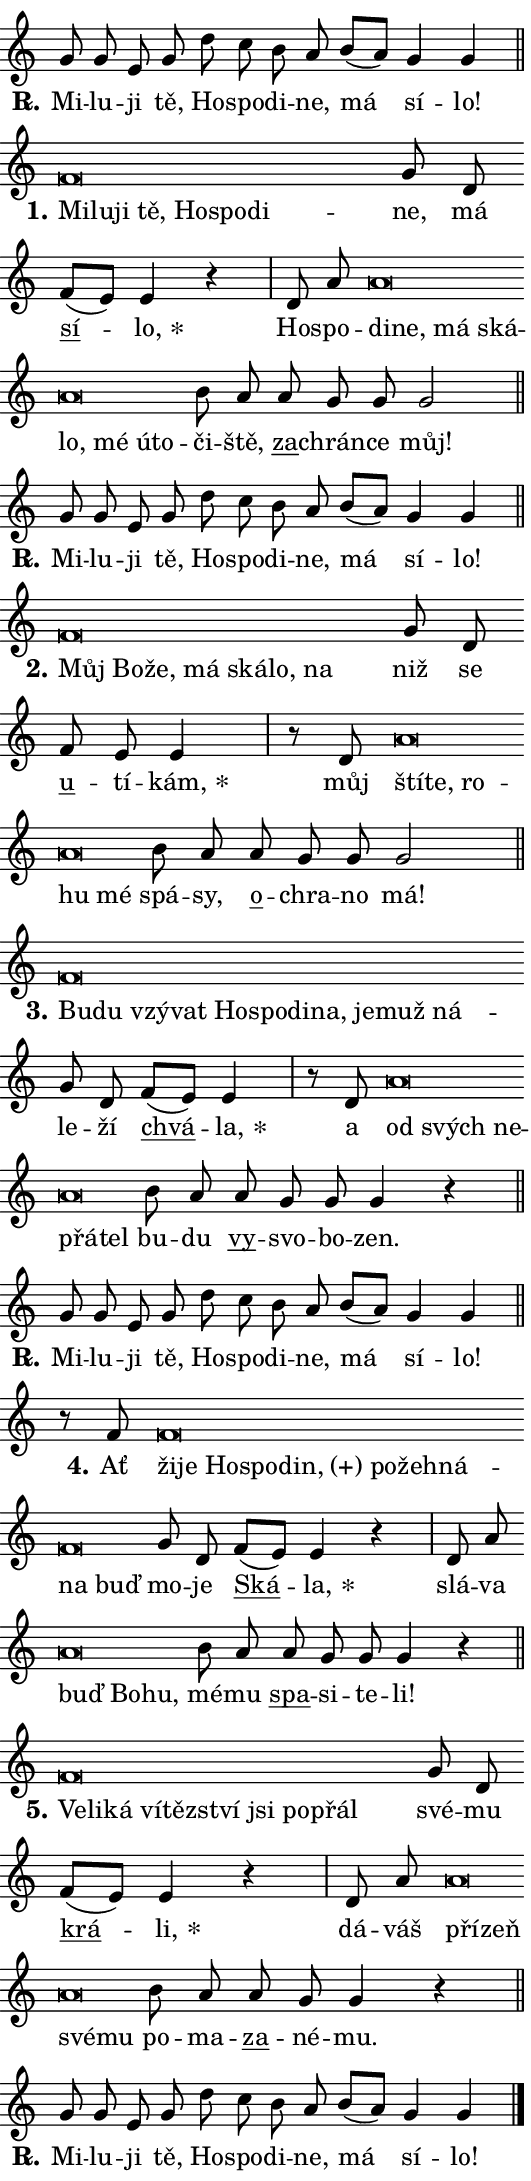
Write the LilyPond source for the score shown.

\version "2.24.0"
\header { tagline = "" }
\paper {
  indent = 0\cm
  top-margin = 0\cm
  right-margin = 0.13\cm % to fit lyric hyphens
  bottom-margin = 0\cm
  left-margin = 0\cm
  paper-width = 9\cm
  page-breaking = #ly:one-page-breaking
  system-system-spacing.basic-distance = #11
  score-system-spacing.basic-distance = #11
  ragged-last = ##f
}


%% Author: Thomas Morley
%% https://lists.gnu.org/archive/html/lilypond-user/2020-05/msg00002.html
#(define (line-position grob)
"Returns position of @var[grob} in current system:
   @code{'start}, if at first time-step
   @code{'end}, if at last time-step
   @code{'middle} otherwise
"
  (let* ((col (ly:item-get-column grob))
         (ln (ly:grob-object col 'left-neighbor))
         (rn (ly:grob-object col 'right-neighbor))
         (col-to-check-left (if (ly:grob? ln) ln col))
         (col-to-check-right (if (ly:grob? rn) rn col))
         (break-dir-left
           (and
             (ly:grob-property col-to-check-left 'non-musical #f)
             (ly:item-break-dir col-to-check-left)))
         (break-dir-right
           (and
             (ly:grob-property col-to-check-right 'non-musical #f)
             (ly:item-break-dir col-to-check-right))))
        (cond ((eqv? 1 break-dir-left) 'start)
              ((eqv? -1 break-dir-right) 'end)
              (else 'middle))))

#(define (tranparent-at-line-position vctor)
  (lambda (grob)
  "Relying on @code{line-position} select the relevant enry from @var{vctor}.
Used to determine transparency,"
    (case (line-position grob)
      ((end) (not (vector-ref vctor 0)))
      ((middle) (not (vector-ref vctor 1)))
      ((start) (not (vector-ref vctor 2))))))

noteHeadBreakVisibility =
#(define-music-function (break-visibility)(vector?)
"Makes @code{NoteHead}s transparent relying on @var{break-visibility}"
#{
  \override NoteHead.transparent =
    #(tranparent-at-line-position break-visibility)
#})

#(define delete-ledgers-for-transparent-note-heads
  (lambda (grob)
    "Reads whether a @code{NoteHead} is transparent.
If so this @code{NoteHead} is removed from @code{'note-heads} from
@var{grob}, which is supposed to be @code{LedgerLineSpanner}.
As a result ledgers are not printed for this @code{NoteHead}"
    (let* ((nhds-array (ly:grob-object grob 'note-heads))
           (nhds-list
             (if (ly:grob-array? nhds-array)
                 (ly:grob-array->list nhds-array)
                 '()))
           ;; Relies on the transparent-property being done before
           ;; Staff.LedgerLineSpanner.after-line-breaking is executed.
           ;; This is fragile ...
           (to-keep
             (remove
               (lambda (nhd)
                 (ly:grob-property nhd 'transparent #f))
               nhds-list)))
      ;; TODO find a better method to iterate over grob-arrays, similiar
      ;; to filter/remove etc for lists
      ;; For now rebuilt from scratch
      (set! (ly:grob-object grob 'note-heads)  '())
      (for-each
        (lambda (nhd)
          (ly:pointer-group-interface::add-grob grob 'note-heads nhd))
        to-keep))))

squashNotes = {
  \override NoteHead.X-extent = #'(-0.2 . 0.2)
  \override NoteHead.Y-extent = #'(-0.75 . 0)
  \override NoteHead.stencil =
    #(lambda (grob)
       (let ((pos (ly:grob-property grob 'staff-position)))
         (begin
           (if (< pos -7) (display "ERROR: Lower brevis then expected\n") (display ""))
           (if (<= pos -6) ly:text-interface::print ly:note-head::print))))
}
unSquashNotes = {
  \revert NoteHead.X-extent
  \revert NoteHead.Y-extent
  \revert NoteHead.stencil
}

hideNotes = \noteHeadBreakVisibility #begin-of-line-visible
unHideNotes = \noteHeadBreakVisibility #all-visible

% work-around for resetting accidentals
% https://lilypond.org/doc/v2.23/Documentation/notation/displaying-rhythms#unmetered-music
cadenzaMeasure = {
  \cadenzaOff
  \partial 1024 s1024
  \cadenzaOn
}

#(define-markup-command (accent layout props text) (markup?)
  "Underline accented syllable"
  (interpret-markup layout props
    #{\markup \override #'(offset . 4.3) \underline { #text }#}))

responsum = \markup \concat {
  "R" \hspace #-1.05 \path #0.1 #'((moveto 0 0.07) (lineto 0.9 0.8)) \hspace #0.05 "."
}

spaceSize = #0.6828661417322834 % exact space size for TeX Gyre Schola

\layout {
  \context {
    \Staff
    \remove "Time_signature_engraver"
    \override LedgerLineSpanner.after-line-breaking = #delete-ledgers-for-transparent-note-heads
  }
  \context {
    \Lyrics {
      \override LyricSpace.minimum-distance = \spaceSize
      \override LyricText.font-name = #"TeX Gyre Schola"
      \override LyricText.font-size = 1
      \override StanzaNumber.font-name = #"TeX Gyre Schola Bold"
      \override StanzaNumber.font-size = 1
    }
  }
  \context {
    \Score 
    \override NoteHead.text =
      #(lambda (grob) 
        (let ((pos (ly:grob-property grob 'staff-position)))
          #{\markup {
            \combine
              \halign #-0.55 \raise #(if (= pos -6) 0 0.5) \override #'(thickness . 2) \draw-line #'(3.2 . 0)
              \musicglyph "noteheads.sM1"
          }#}))
  }
}

% magnetic-lyrics.ily
%
%   written by
%     Jean Abou Samra <jean@abou-samra.fr>
%     Werner Lemberg <wl@gnu.org>
%
%   adapted by
%     Jiri Hon <jiri.hon@gmail.com>
%
% Version 2022-Apr-15

% https://www.mail-archive.com/lilypond-user@gnu.org/msg149350.html

#(define (Left_hyphen_pointer_engraver context)
   "Collect syllable-hyphen-syllable occurrences in lyrics and store
them in properties.  This engraver only looks to the left.  For
example, if the lyrics input is @code{foo -- bar}, it does the
following.

@itemize @bullet
@item
Set the @code{text} property of the @code{LyricHyphen} grob between
@q{foo} and @q{bar} to @code{foo}.

@item
Set the @code{left-hyphen} property of the @code{LyricText} grob with
text @q{foo} to the @code{LyricHyphen} grob between @q{foo} and
@q{bar}.
@end itemize

Use this auxiliary engraver in combination with the
@code{lyric-@/text::@/apply-@/magnetic-@/offset!} hook."
   (let ((hyphen #f)
         (text #f))
     (make-engraver
      (acknowledgers
       ((lyric-syllable-interface engraver grob source-engraver)
        (set! text grob)))
      (end-acknowledgers
       ((lyric-hyphen-interface engraver grob source-engraver)
        ;(when (not (grob::has-interface grob 'lyric-space-interface))
          (set! hyphen grob)));)
      ((stop-translation-timestep engraver)
       (when (and text hyphen)
         (ly:grob-set-object! text 'left-hyphen hyphen))
       (set! text #f)
       (set! hyphen #f)))))

#(define (lyric-text::apply-magnetic-offset! grob)
   "If the space between two syllables is less than the value in
property @code{LyricText@/.details@/.squash-threshold}, move the right
syllable to the left so that it gets concatenated with the left
syllable.

Use this function as a hook for
@code{LyricText@/.after-@/line-@/breaking} if the
@code{Left_@/hyphen_@/pointer_@/engraver} is active."
   (let ((hyphen (ly:grob-object grob 'left-hyphen #f)))
     (when hyphen
       (let ((left-text (ly:spanner-bound hyphen LEFT)))
         (when (grob::has-interface left-text 'lyric-syllable-interface)
           (let* ((common (ly:grob-common-refpoint grob left-text X))
                  (this-x-ext (ly:grob-extent grob common X))
                  (left-x-ext
                   (begin
                     ;; Trigger magnetism for left-text.
                     (ly:grob-property left-text 'after-line-breaking)
                     (ly:grob-extent left-text common X)))
                  ;; `delta` is the gap width between two syllables.
                  (delta (- (interval-start this-x-ext)
                            (interval-end left-x-ext)))
                  (details (ly:grob-property grob 'details))
                  (threshold (assoc-get 'squash-threshold details 0.2)))
             (when (< delta threshold)
               (let* (;; We have to manipulate the input text so that
                      ;; ligatures crossing syllable boundaries are not
                      ;; disabled.  For languages based on the Latin
                      ;; script this is essentially a beautification.
                      ;; However, for non-Western scripts it can be a
                      ;; necessity.
                      (lt (ly:grob-property left-text 'text))
                      (rt (ly:grob-property grob 'text))
                      (is-space (grob::has-interface hyphen 'lyric-space-interface))
                      (space (if is-space " " ""))
                      (extra-delta (if is-space spaceSize 0))
                      ;; Append new syllable.
                      (ltrt-space (if (and (string? lt) (string? rt))
                                (string-append lt space rt)
                                (make-concat-markup (list lt space rt))))
                      ;; Right-align `ltrt` to the right side.
                      (ltrt-space-markup (grob-interpret-markup
                               grob
                               (make-translate-markup
                                (cons (interval-length this-x-ext) 0)
                                (make-right-align-markup ltrt-space)))))
                 (begin
                   ;; Don't print `left-text`.
                   (ly:grob-set-property! left-text 'stencil #f)
                   ;; Set text and stencil (which holds all collected
                   ;; syllables so far) and shift it to the left.
                   (ly:grob-set-property! grob 'text ltrt-space)
                   (ly:grob-set-property! grob 'stencil ltrt-space-markup)
                   (ly:grob-translate-axis! grob (- (- delta extra-delta)) X))))))))))


#(define (lyric-hyphen::displace-bounds-first grob)
   ;; Make very sure this callback isn't triggered too early.
   (let ((left (ly:spanner-bound grob LEFT))
         (right (ly:spanner-bound grob RIGHT)))
     (ly:grob-property left 'after-line-breaking)
     (ly:grob-property right 'after-line-breaking)
     (ly:lyric-hyphen::print grob)))

squashThreshold = #0.4

\layout {
  \context {
    \Lyrics
    \consists #Left_hyphen_pointer_engraver
    \override LyricText.after-line-breaking =
      #lyric-text::apply-magnetic-offset!
    \override LyricHyphen.stencil = #lyric-hyphen::displace-bounds-first
    \override LyricText.details.squash-threshold = \squashThreshold
    \override LyricHyphen.minimum-distance = 0
    \override LyricHyphen.minimum-length = \squashThreshold
  }
}

squashText = \override LyricText.details.squash-threshold = 9999
unSquashText = \override LyricText.details.squash-threshold = \squashThreshold

leftText = \override LyricText.self-alignment-X = #LEFT
unLeftText = \revert LyricText.self-alignment-X

starOffset = #(lambda (grob) 
                (let ((x_offset (ly:self-alignment-interface::aligned-on-x-parent grob)))
                  (if (= x_offset 0) 0 (+ x_offset 1.2))))

star = #(define-music-function (syllable)(string?)
"Append star separator at the end of a syllable"
#{
  \once \override LyricText.X-offset = #starOffset
  \lyricmode { \markup {
    #syllable
    \override #'((font-name . "TeX Gyre Schola Bold")) \hspace #0.2 \lower #0.65 \larger "*"
  } }
#})

starAccent = #(define-music-function (syllable)(string?)
"Append star separator at the end of a syllable and make accent"
#{
  \once \override LyricText.X-offset = #starOffset
  \lyricmode { \markup {
    \accent #syllable
    \override #'((font-name . "TeX Gyre Schola Bold")) \hspace #0.2 \lower #0.65 \larger "*"
  } }
#})

breath = #(define-music-function (syllable)(string?)
"Append breathing indicator at the end of a syllable"
#{
  \lyricmode { \markup { #syllable "+" } }
#})

optionalBreath = #(define-music-function (syllable)(string?)
"Append optional breathing indicator at the end of a syllable"
#{
  \lyricmode { \markup { #syllable "(+)" } }
#})


\score {
    <<
        \new Voice = "melody" { \cadenzaOn \key c \major \relative { g'8 g e g \bar "" d' c b a \bar "" b[( a)] g4 g \cadenzaMeasure \bar "||" \break } }
        \new Lyrics \lyricsto "melody" { \lyricmode { \set stanza = \responsum
Mi -- lu -- ji tě, Ho -- spo -- di -- ne, má sí -- lo! } }
    >>
    \layout {}
}

\score {
    <<
        \new Voice = "melody" { \cadenzaOn \key c \major \relative { \squashNotes f'\breve*1/16 \hideNotes \breve*1/16 \bar "" \breve*1/16 \bar "" \breve*1/16 \bar "" \breve*1/16 \bar "" \breve*1/16 \breve*1/16 \bar "" \unHideNotes \unSquashNotes g8 d \bar "" f[( e)] e4 r \cadenzaMeasure \bar "|" d8 a' \bar "" \squashNotes a\breve*1/16 \hideNotes \breve*1/16 \bar "" \breve*1/16 \bar "" \breve*1/16 \bar "" \breve*1/16 \bar "" \breve*1/16 \bar "" \breve*1/16 \breve*1/16 \bar "" \unHideNotes \unSquashNotes b8 a \bar "" a g g g2 \cadenzaMeasure \bar "||" \break } }
        \new Lyrics \lyricsto "melody" { \lyricmode { \set stanza = "1."
\leftText Mi -- \squashText lu -- ji tě, Ho -- spo -- di -- \unLeftText \unSquashText ne, má \markup \accent sí -- \star lo, Ho -- spo -- \leftText di -- \squashText ne, má ská -- lo, mé ú -- to -- \unLeftText \unSquashText či -- ště, \markup \accent za -- chrán -- ce můj! } }
    >>
    \layout {}
}

\score {
    <<
        \new Voice = "melody" { \cadenzaOn \key c \major \relative { g'8 g e g \bar "" d' c b a \bar "" b[( a)] g4 g \cadenzaMeasure \bar "||" \break } }
        \new Lyrics \lyricsto "melody" { \lyricmode { \set stanza = \responsum
Mi -- lu -- ji tě, Ho -- spo -- di -- ne, má sí -- lo! } }
    >>
    \layout {}
}

\score {
    <<
        \new Voice = "melody" { \cadenzaOn \key c \major \relative { \squashNotes f'\breve*1/16 \hideNotes \breve*1/16 \bar "" \breve*1/16 \bar "" \breve*1/16 \bar "" \breve*1/16 \bar "" \breve*1/16 \breve*1/16 \bar "" \unHideNotes \unSquashNotes g8 d \bar "" f e e4 \cadenzaMeasure \bar "|" r8 d \squashNotes a'\breve*1/16 \hideNotes \breve*1/16 \bar "" \breve*1/16 \bar "" \breve*1/16 \breve*1/16 \bar "" \unHideNotes \unSquashNotes b8 a \bar "" a g g g2 \cadenzaMeasure \bar "||" \break } }
        \new Lyrics \lyricsto "melody" { \lyricmode { \set stanza = "2."
\leftText Můj \squashText Bo -- že, má ská -- lo, na \unLeftText \unSquashText niž se \markup \accent u -- tí -- \star kám, můj \leftText ští -- \squashText te, ro -- hu mé \unLeftText \unSquashText spá -- sy, \markup \accent o -- chra -- no má! } }
    >>
    \layout {}
}

\score {
    <<
        \new Voice = "melody" { \cadenzaOn \key c \major \relative { \squashNotes f'\breve*1/16 \hideNotes \breve*1/16 \bar "" \breve*1/16 \bar "" \breve*1/16 \bar "" \breve*1/16 \bar "" \breve*1/16 \bar "" \breve*1/16 \bar "" \breve*1/16 \bar "" \breve*1/16 \bar "" \breve*1/16 \breve*1/16 \bar "" \unHideNotes \unSquashNotes g8 d \bar "" f[( e)] e4 \cadenzaMeasure \bar "|" r8 d8 \squashNotes a'\breve*1/16 \hideNotes \breve*1/16 \bar "" \breve*1/16 \bar "" \breve*1/16 \breve*1/16 \bar "" \unHideNotes \unSquashNotes b8 a \bar "" a g g g4 r \cadenzaMeasure \bar "||" \break } }
        \new Lyrics \lyricsto "melody" { \lyricmode { \set stanza = "3."
\leftText Bu -- \squashText du vzý -- vat Ho -- spo -- di -- na, je -- muž ná -- \unLeftText \unSquashText le -- ží \markup \accent chvá -- \star la, a \leftText od \squashText svých ne -- přá -- tel \unLeftText \unSquashText bu -- du \markup \accent vy -- svo -- bo -- zen. } }
    >>
    \layout {}
}

\score {
    <<
        \new Voice = "melody" { \cadenzaOn \key c \major \relative { g'8 g e g \bar "" d' c b a \bar "" b[( a)] g4 g \cadenzaMeasure \bar "||" \break } }
        \new Lyrics \lyricsto "melody" { \lyricmode { \set stanza = \responsum
Mi -- lu -- ji tě, Ho -- spo -- di -- ne, má sí -- lo! } }
    >>
    \layout {}
}

\score {
    <<
        \new Voice = "melody" { \cadenzaOn \key c \major \relative { r8 f'8 \squashNotes f\breve*1/16 \hideNotes \breve*1/16 \bar "" \breve*1/16 \bar "" \breve*1/16 \bar "" \breve*1/16 \bar "" \breve*1/16 \bar "" \breve*1/16 \bar "" \breve*1/16 \bar "" \breve*1/16 \breve*1/16 \bar "" \unHideNotes \unSquashNotes g8 d \bar "" f[( e)] e4 r \cadenzaMeasure \bar "|" d8 a' \bar "" \squashNotes a\breve*1/16 \hideNotes \breve*1/16 \breve*1/16 \bar "" \unHideNotes \unSquashNotes b8 a \bar "" a g g g4 r \cadenzaMeasure \bar "||" \break } }
        \new Lyrics \lyricsto "melody" { \lyricmode { \set stanza = "4."
Ať \leftText ži -- \squashText je Ho -- spo -- \optionalBreath din, po -- žeh -- ná -- na buď \unLeftText \unSquashText mo -- je \markup \accent Ská -- \star la, slá -- va \leftText buď \squashText Bo -- hu, \unLeftText \unSquashText mé -- mu \markup \accent spa -- si -- te -- li! } }
    >>
    \layout {}
}

\score {
    <<
        \new Voice = "melody" { \cadenzaOn \key c \major \relative { \squashNotes f'\breve*1/16 \hideNotes \breve*1/16 \bar "" \breve*1/16 \bar "" \breve*1/16 \bar "" \breve*1/16 \bar "" \breve*1/16 \bar "" \breve*1/16 \bar "" \breve*1/16 \breve*1/16 \bar "" \unHideNotes \unSquashNotes g8 d \bar "" f[( e)] e4 r \cadenzaMeasure \bar "|" d8 a' \bar "" \squashNotes a\breve*1/16 \hideNotes \breve*1/16 \bar "" \breve*1/16 \breve*1/16 \bar "" \unHideNotes \unSquashNotes b8 a \bar "" a g g4 r \cadenzaMeasure \bar "||" \break } }
        \new Lyrics \lyricsto "melody" { \lyricmode { \set stanza = "5."
\leftText Ve -- \squashText li -- ká ví -- těz -- ství jsi po -- přál \unLeftText \unSquashText své -- mu \markup \accent krá -- \star li, dá -- váš \leftText pří -- \squashText zeň své -- mu \unLeftText \unSquashText po -- ma -- \markup \accent za -- né -- mu. } }
    >>
    \layout {}
}

\score {
    <<
        \new Voice = "melody" { \cadenzaOn \key c \major \relative { g'8 g e g \bar "" d' c b a \bar "" b[( a)] g4 g \cadenzaMeasure \bar "||" \break } \bar "|." }
        \new Lyrics \lyricsto "melody" { \lyricmode { \set stanza = \responsum
Mi -- lu -- ji tě, Ho -- spo -- di -- ne, má sí -- lo! } }
    >>
    \layout {}
}
